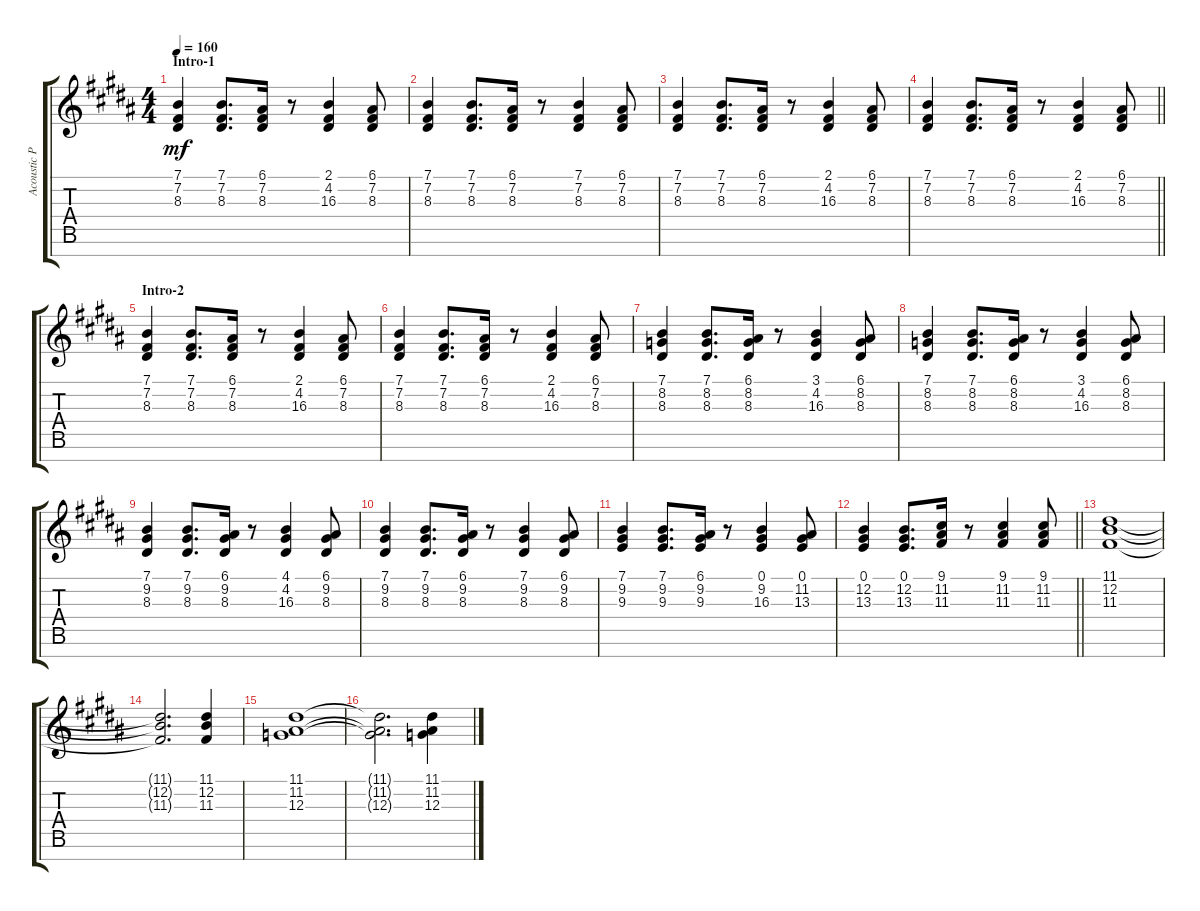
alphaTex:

\track ("Acoustic Piano (Staff 1)" "Acoustic P") {instrument acousticgrandpiano}
\staff {score tabs}
\tuning (E4 B3 G3 D3 A2 E2 B1) {hide}
\ts (4 4)
\section ("" "Intro-1")
\tempo 160
\clef g2
\ks b
(7.1 7.2 8.3).4{dy mf instrument acousticgrandpiano} (7.1 7.2 8.3).8{d} (6.1 7.2 8.3).16 r.8 (2.1 4.2 16.3).4 (6.1 7.2 8.3).8 |
(7.1 7.2 8.3).4 (7.1 7.2 8.3).8{d} (6.1 7.2 8.3).16 r.8 (7.1 7.2 8.3).4 (6.1 7.2 8.3).8 |
(7.1 7.2 8.3).4 (7.1 7.2 8.3).8{d} (6.1 7.2 8.3).16 r.8 (2.1 4.2 16.3).4 (6.1 7.2 8.3).8 |
\barLineRight lightlight
(7.1 7.2 8.3).4 (7.1 7.2 8.3).8{d} (6.1 7.2 8.3).16 r.8 (2.1 4.2 16.3).4 (6.1 7.2 8.3).8 |
\section ("" "Intro-2")
(7.1 7.2 8.3).4 (7.1 7.2 8.3).8{d} (6.1 7.2 8.3).16 r.8 (2.1 4.2 16.3).4 (6.1 7.2 8.3).8 |
(7.1 7.2 8.3).4 (7.1 7.2 8.3).8{d} (6.1 7.2 8.3).16 r.8 (2.1 4.2 16.3).4 (6.1 7.2 8.3).8 |
(7.1 8.2 8.3).4 (7.1 8.2 8.3).8{d} (6.1 8.2 8.3).16 r.8 (3.1 4.2 16.3).4 (6.1 8.2 8.3).8 |
(7.1 8.2 8.3).4 (7.1 8.2 8.3).8{d} (6.1 8.2 8.3).16 r.8 (3.1 4.2 16.3).4 (6.1 8.2 8.3).8 |
(7.1 9.2 8.3).4 (7.1 9.2 8.3).8{d} (6.1 9.2 8.3).16 r.8 (4.1 4.2 16.3).4 (6.1 9.2 8.3).8 |
(7.1 9.2 8.3).4 (7.1 9.2 8.3).8{d} (6.1 9.2 8.3).16 r.8 (7.1 9.2 8.3).4 (6.1 9.2 8.3).8 |
(7.1 9.2 9.3).4 (7.1 9.2 9.3).8{d} (6.1 9.2 9.3).16 r.8 (0.1 9.2 16.3).4 (0.1 11.2 13.3).8 |
\barLineRight lightlight
(0.1 12.2 13.3).4 (0.1 12.2 13.3).8{d} (9.1 11.2 11.3).16 r.8 (9.1 11.2 11.3).4 (9.1 11.2 11.3).8 |
\section ("" "")
(11.1 12.2 11.3).1 |
(11.1{t} 12.2{t} 11.3{t}).2{d} (11.1 12.2 11.3).4 |
(11.1 11.2 12.3).1 |
(11.1{t} 11.2{t} 12.3{t}).2{d} (11.1 11.2 12.3).4
